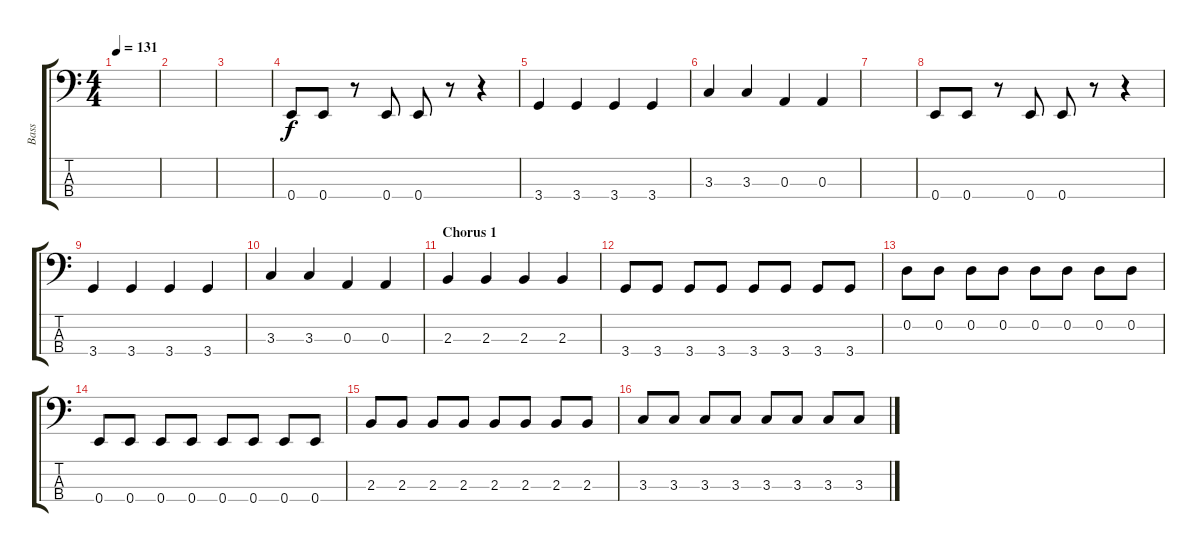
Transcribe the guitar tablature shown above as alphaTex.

\track ("Bass" "Bass") {instrument electricbassfinger}
\staff {score tabs}
\tuning (G2 D2 A1 E1) {hide}
\ts (4 4)
\tempo 131
\clef f4
\ks c
|
|
|
0.4.8 0.4.8 r.8 0.4.8 0.4.8 r.8 r.4 |
3.4.4 3.4.4 3.4.4 3.4.4 |
3.3.4 3.3.4 0.3.4 0.3.4 |
|
0.4.8 0.4.8 r.8 0.4.8 0.4.8 r.8 r.4 |
3.4.4 3.4.4 3.4.4 3.4.4 |
3.3.4 3.3.4 0.3.4 0.3.4 |
\section ("" "Chorus 1")
2.3.4 2.3.4 2.3.4 2.3.4 |
3.4.8 3.4.8 3.4.8 3.4.8 3.4.8 3.4.8 3.4.8 3.4.8 |
0.2.8 0.2.8 0.2.8 0.2.8 0.2.8 0.2.8 0.2.8 0.2.8 |
0.4.8 0.4.8 0.4.8 0.4.8 0.4.8 0.4.8 0.4.8 0.4.8 |
2.3.8 2.3.8 2.3.8 2.3.8 2.3.8 2.3.8 2.3.8 2.3.8 |
3.3.8 3.3.8 3.3.8 3.3.8 3.3.8 3.3.8 3.3.8 3.3.8
